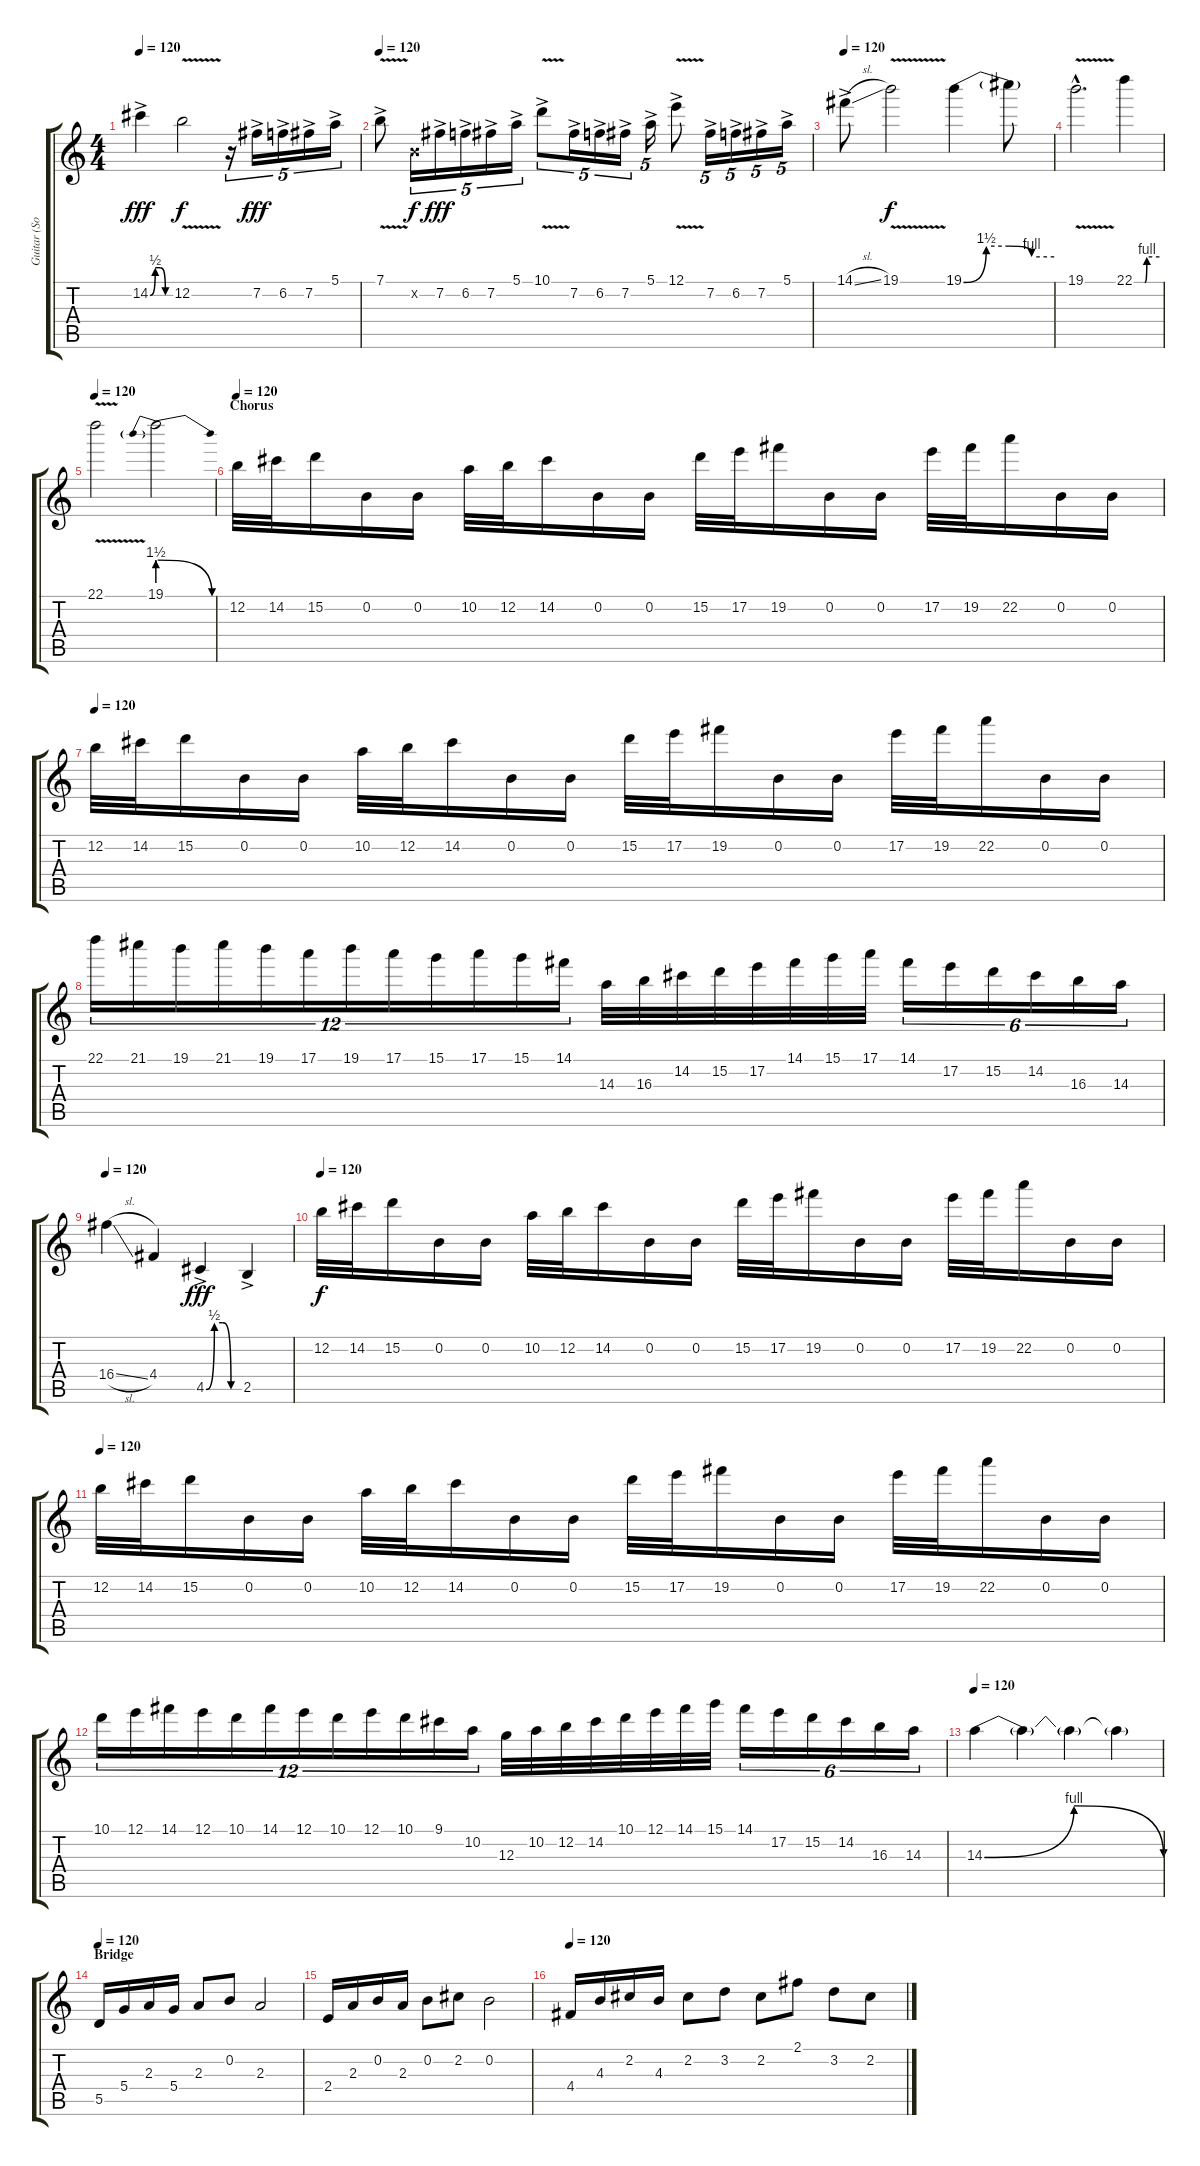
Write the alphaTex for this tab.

\track ("Guitar (Solo)" "Guitar (So") {instrument overdrivenguitar}
\staff {score tabs}
\tuning (E4 B3 G3 D3 A2 E2) {hide}
\ts (4 4)
\tempo 120
\clef g2
\ks c
14.2{be (custom 0 0 15 2 30 2 45 0 60 0) ac}.4{dy fff} 12.2{v}.2{dy f} r.16{tu (5 4)} 7.2{ac}.16{tu (5 4) dy fff} 6.2{ac}.16{tu (5 4)} 7.2{ac}.16{tu (5 4)} 5.1{ac}.16{tu (5 4)} |
\tempo 120
7.1{v ac}.8 0.2{x}.16{tu (5 4) dy f} 7.2{ac}.16{tu (5 4) dy fff} 6.2{ac}.16{tu (5 4)} 7.2{ac}.16{tu (5 4)} 5.1{ac}.16{tu (5 4)} 10.1{v ac}.8{tu (5 4)} 7.2{ac}.16{tu (5 4)} 6.2{ac}.16{tu (5 4)} 7.2{ac}.16{tu (5 4)} 5.1{ac}.16{tu (5 4)} 12.1{v ac}.8 7.2{ac}.16{tu (5 4)} 6.2{ac}.16{tu (5 4)} 7.2{ac}.16{tu (5 4)} 5.1{ac}.16{tu (5 4)} |
\tempo 120
14.1{sl ac}.8 19.1{v}.2{dy f} 19.1{be (custom 0 0 15 6 30 6 45 4 60 4)}.4 19.1{t}.8 |
19.1{v hac}.2{d} 22.1{be (custom 0 0 25 0 30 4 60 4)}.4 |
\tempo 120
22.1{v}.2 19.1{be (prebendrelease 0 6 60 0)}.2 |
\section ("" "Chorus")
\tempo 120
12.2.32 14.2.32 15.2.16 0.2.16 0.2.16 10.2.32 12.2.32 14.2.16 0.2.16 0.2.16 15.2.32 17.2.32 19.2.16 0.2.16 0.2.16 17.2.32 19.2.32 22.2.16 0.2.16 0.2.16 |
\tempo 120
12.2.32 14.2.32 15.2.16 0.2.16 0.2.16 10.2.32 12.2.32 14.2.16 0.2.16 0.2.16 15.2.32 17.2.32 19.2.16 0.2.16 0.2.16 17.2.32 19.2.32 22.2.16 0.2.16 0.2.16 |
22.1.16{tu (12 8)} 21.1.16{tu (12 8)} 19.1.16{tu (12 8)} 21.1.16{tu (12 8)} 19.1.16{tu (12 8)} 17.1.16{tu (12 8)} 19.1.16{tu (12 8)} 17.1.16{tu (12 8)} 15.1.16{tu (12 8)} 17.1.16{tu (12 8)} 15.1.16{tu (12 8)} 14.1.16{tu (12 8)} 14.3.32 16.3.32 14.2.32 15.2.32 17.2.32 14.1.32 15.1.32 17.1.32 14.1.16{tu (6 4)} 17.2.16{tu (6 4)} 15.2.16{tu (6 4)} 14.2.16{tu (6 4)} 16.3.16{tu (6 4)} 14.3.16{tu (6 4)} |
\tempo 120
16.4{sl}.4 4.4.4 4.5{be (custom 0 0 15 2 30 2 45 0 60 0) ac}.4{dy fff} 2.5{ac}.4 |
\tempo 120
12.2.32{dy f} 14.2.32 15.2.16 0.2.16 0.2.16 10.2.32 12.2.32 14.2.16 0.2.16 0.2.16 15.2.32 17.2.32 19.2.16 0.2.16 0.2.16 17.2.32 19.2.32 22.2.16 0.2.16 0.2.16 |
\tempo 120
12.2.32 14.2.32 15.2.16 0.2.16 0.2.16 10.2.32 12.2.32 14.2.16 0.2.16 0.2.16 15.2.32 17.2.32 19.2.16 0.2.16 0.2.16 17.2.32 19.2.32 22.2.16 0.2.16 0.2.16 |
10.1.16{tu (12 8)} 12.1.16{tu (12 8)} 14.1.16{tu (12 8)} 12.1.16{tu (12 8)} 10.1.16{tu (12 8)} 14.1.16{tu (12 8)} 12.1.16{tu (12 8)} 10.1.16{tu (12 8)} 12.1.16{tu (12 8)} 10.1.16{tu (12 8)} 9.1.16{tu (12 8)} 10.2.16{tu (12 8)} 12.3.32 10.2.32 12.2.32 14.2.32 10.1.32 12.1.32 14.1.32 15.1.32 14.1.16{tu (6 4)} 17.2.16{tu (6 4)} 15.2.16{tu (6 4)} 14.2.16{tu (6 4)} 16.3.16{tu (6 4)} 14.3.16{tu (6 4)} |
\tempo 120
14.3{be (bendrelease 0 0 11 4 45 4 60 0)}.4 14.3{t}.4{volume 13} 14.3{t}.4{volume 11} 14.3{t}.4{volume 9} |
\section ("" "Bridge")
\tempo 120
5.5.16{volume 16 instrument overdrivenguitar} 5.4.16 2.3.16 5.4.16 2.3.8 0.2.8 2.3.2 |
2.4.16 2.3.16 0.2.16 2.3.16 0.2.8 2.2.8 0.2.2 |
\tempo 120
4.4.16 4.3.16 2.2.16 4.3.16 2.2.8 3.2.8 2.2.8 2.1.8 3.2.8 2.2.8
